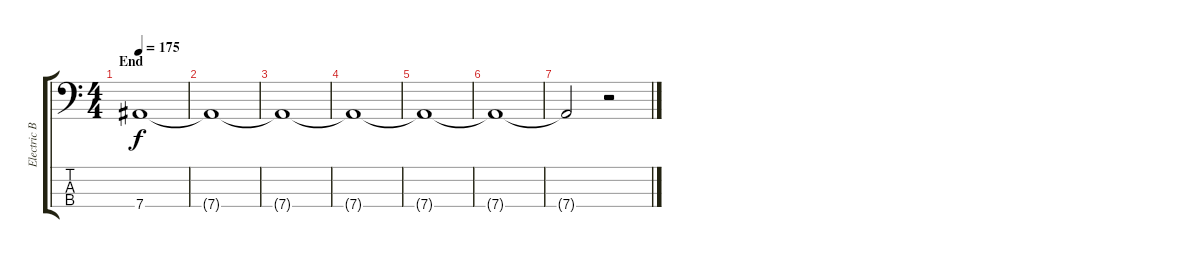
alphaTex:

\track ("Electric Bass" "Electric B") {instrument electricbassfinger}
\staff {score tabs}
\tuning (Gb2 Db2 Ab1 Eb1) {hide}
\ts (4 4)
\section ("" "End")
\tempo 175
\clef f4
\ks c
7.4.1{dy f} |
7.4{t}.1 |
7.4{t}.1 |
7.4{t}.1 |
7.4{t}.1 |
7.4{t}.1 |
7.4{t}.2 r.2
